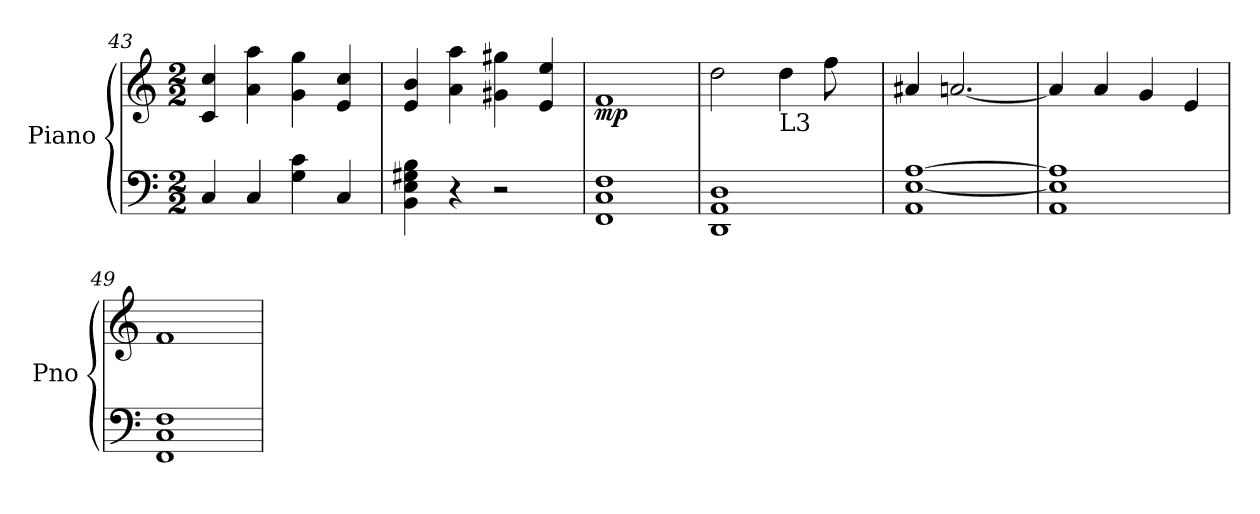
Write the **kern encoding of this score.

**kern	**kern	**dynam
*part1	*part1	*part1
*staff2	*staff1	*staff1/2
*I"Piano	*	*
*I'Pno	*	*
!!LO:LB:g=z
*clefF4	*clefG2	*
*k[]	*k[]	*
*M2/2	*M2/2	*
=43	=43	=43
4C/	4c/ 4cc/	.
4C/	4a\ 4aa\	.
4G\ 4c\	4g\ 4gg\	.
4C/	4e/ 4cc/	.
=44	=44	=44
4BB\ 4E\ 4G#X\ 4B\	4e/ 4b/	.
4r	4a\ 4aa\	.
2r	4g#X\ 4gg#X\	.
.	4e/ 4ee/	.
=45	=45	=45
*^	*	*
*	*^	*	*
!	!	!	!	!LO:DY:b
1F	1C	1FF	1f	mp
=46	=46	=46	=46	=46
1D	1AA	1DD	2dd\	.
!	!	!	!LO:TX:b:t=L3	!
.	.	.	4dd\	.
.	.	.	8ff\	.
.	.	.	8ryy	.
=47	=47	=47	=47	=47
[1A	[1E	1AA	4a#X/	.
.	.	.	[2.an/	.
=48	=48	=48	=48	=48
1A]	1E]	1AA	4a/]	.
.	.	.	4a/	.
.	.	.	4g/	.
.	.	.	4e/	.
=49	=49	=49	=49	=49
1F	1C	1FF	1f	.
*v	*v	*v	*	*
=	=	=
*-	*-	*-
